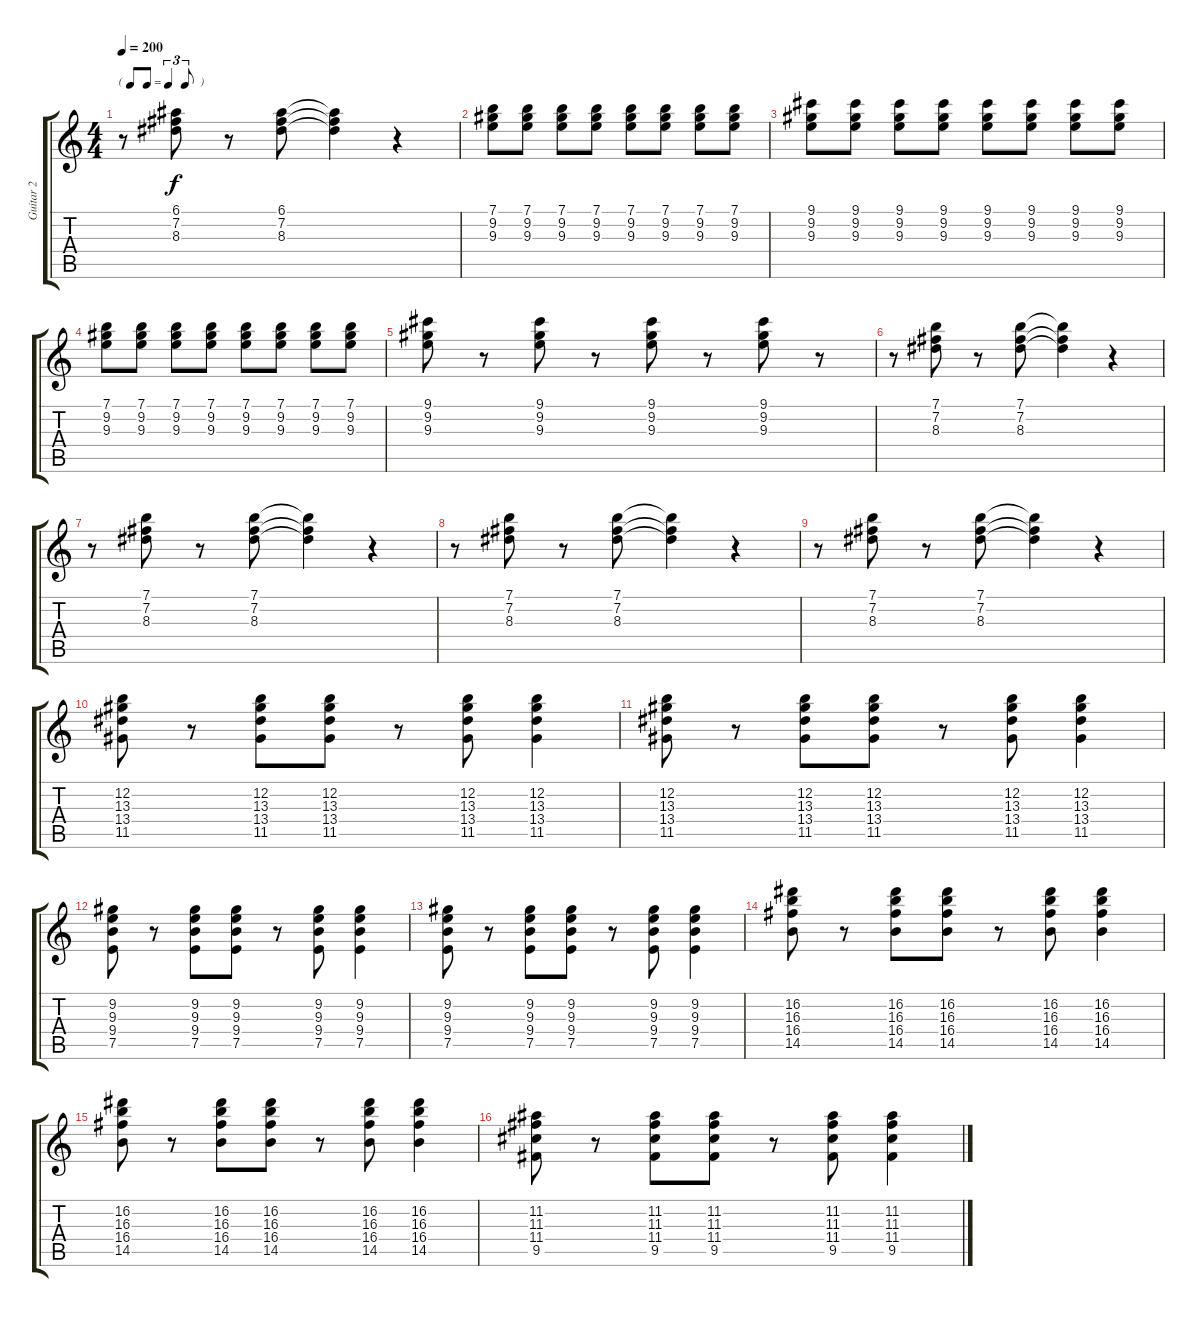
\track ("Guitar 2" "Guitar 2") {instrument overdrivenguitar}
\staff {score tabs}
\tuning (E4 B3 G3 D3 A2 E2) {hide}
\ts (4 4)
\tf triplet8th
\tempo 200
\clef g2
\ks c
r.8{dy f} (6.1 7.2 8.3).8 r.8 (6.1 7.2 8.3).8 (6.1{t} 7.2{t} 8.3{t}).4 r.4 |
(7.1 9.2 9.3).8 (7.1 9.2 9.3).8 (7.1 9.2 9.3).8 (7.1 9.2 9.3).8 (7.1 9.2 9.3).8 (7.1 9.2 9.3).8 (7.1 9.2 9.3).8 (7.1 9.2 9.3).8 |
(9.1 9.2 9.3).8 (9.1 9.2 9.3).8 (9.1 9.2 9.3).8 (9.1 9.2 9.3).8 (9.1 9.2 9.3).8 (9.1 9.2 9.3).8 (9.1 9.2 9.3).8 (9.1 9.2 9.3).8 |
(7.1 9.2 9.3).8 (7.1 9.2 9.3).8 (7.1 9.2 9.3).8 (7.1 9.2 9.3).8 (7.1 9.2 9.3).8 (7.1 9.2 9.3).8 (7.1 9.2 9.3).8 (7.1 9.2 9.3).8 |
(9.1 9.2 9.3).8 r.8 (9.1 9.2 9.3).8 r.8 (9.1 9.2 9.3).8 r.8 (9.1 9.2 9.3).8 r.8 |
r.8 (7.1 7.2 8.3).8 r.8 (7.1 7.2 8.3).8 (7.1{t} 7.2{t} 8.3{t}).4 r.4 |
r.8 (7.1 7.2 8.3).8 r.8 (7.1 7.2 8.3).8 (7.1{t} 7.2{t} 8.3{t}).4 r.4 |
r.8 (7.1 7.2 8.3).8 r.8 (7.1 7.2 8.3).8 (7.1{t} 7.2{t} 8.3{t}).4 r.4 |
r.8 (7.1 7.2 8.3).8 r.8 (7.1 7.2 8.3).8 (7.1{t} 7.2{t} 8.3{t}).4 r.4 |
(12.2 13.3 13.4 11.5).8 r.8 (12.2 13.3 13.4 11.5).8 (12.2 13.3 13.4 11.5).8 r.8 (12.2 13.3 13.4 11.5).8 (12.2 13.3 13.4 11.5).4 |
(12.2 13.3 13.4 11.5).8 r.8 (12.2 13.3 13.4 11.5).8 (12.2 13.3 13.4 11.5).8 r.8 (12.2 13.3 13.4 11.5).8 (12.2 13.3 13.4 11.5).4 |
(9.2 9.3 9.4 7.5).8 r.8 (9.2 9.3 9.4 7.5).8 (9.2 9.3 9.4 7.5).8 r.8 (9.2 9.3 9.4 7.5).8 (9.2 9.3 9.4 7.5).4 |
(9.2 9.3 9.4 7.5).8 r.8 (9.2 9.3 9.4 7.5).8 (9.2 9.3 9.4 7.5).8 r.8 (9.2 9.3 9.4 7.5).8 (9.2 9.3 9.4 7.5).4 |
(16.2 16.3 16.4 14.5).8 r.8 (16.2 16.3 16.4 14.5).8 (16.2 16.3 16.4 14.5).8 r.8 (16.2 16.3 16.4 14.5).8 (16.2 16.3 16.4 14.5).4 |
(16.2 16.3 16.4 14.5).8 r.8 (16.2 16.3 16.4 14.5).8 (16.2 16.3 16.4 14.5).8 r.8 (16.2 16.3 16.4 14.5).8 (16.2 16.3 16.4 14.5).4 |
(11.2 11.3 11.4 9.5).8 r.8 (11.2 11.3 11.4 9.5).8 (11.2 11.3 11.4 9.5).8 r.8 (11.2 11.3 11.4 9.5).8 (11.2 11.3 11.4 9.5).4
